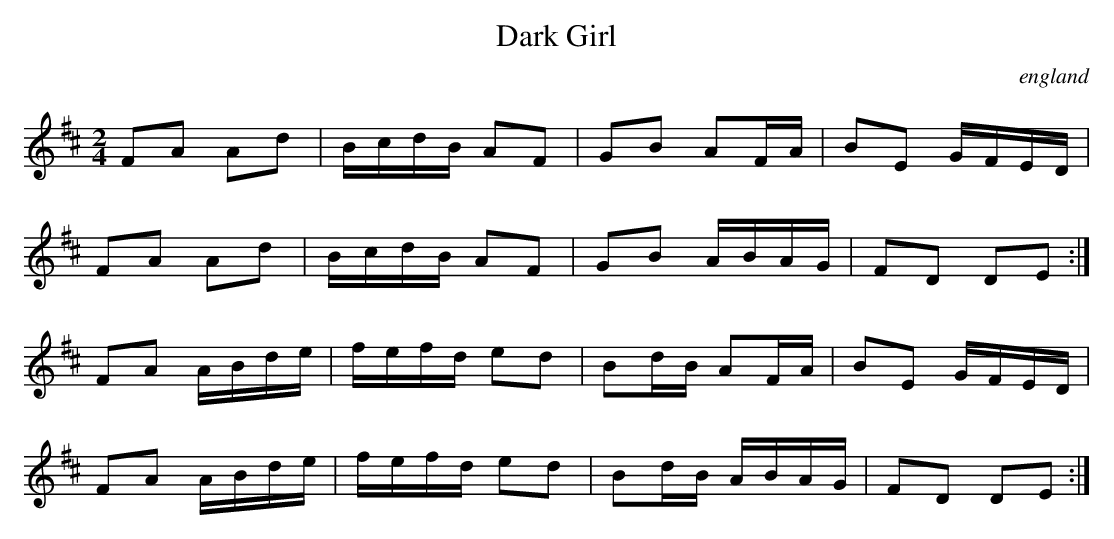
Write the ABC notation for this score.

X:1
T:Dark Girl
O:england
M:2/4
L:1/8
K:D Major
FA Ad|B/c/d/B/ AF|GB AF/A/|BE G/F/E/D/|
FA Ad|B/c/d/B/ AF|GB A/B/A/G/|FD DE:|
FA A/B/d/e/|f/e/f/d/ ed|Bd/B/ AF/A/|BE G/F/E/D/|
FA A/B/d/e/|f/e/f/d/ ed|Bd/B/ A/B/A/G/|FD DE:|
